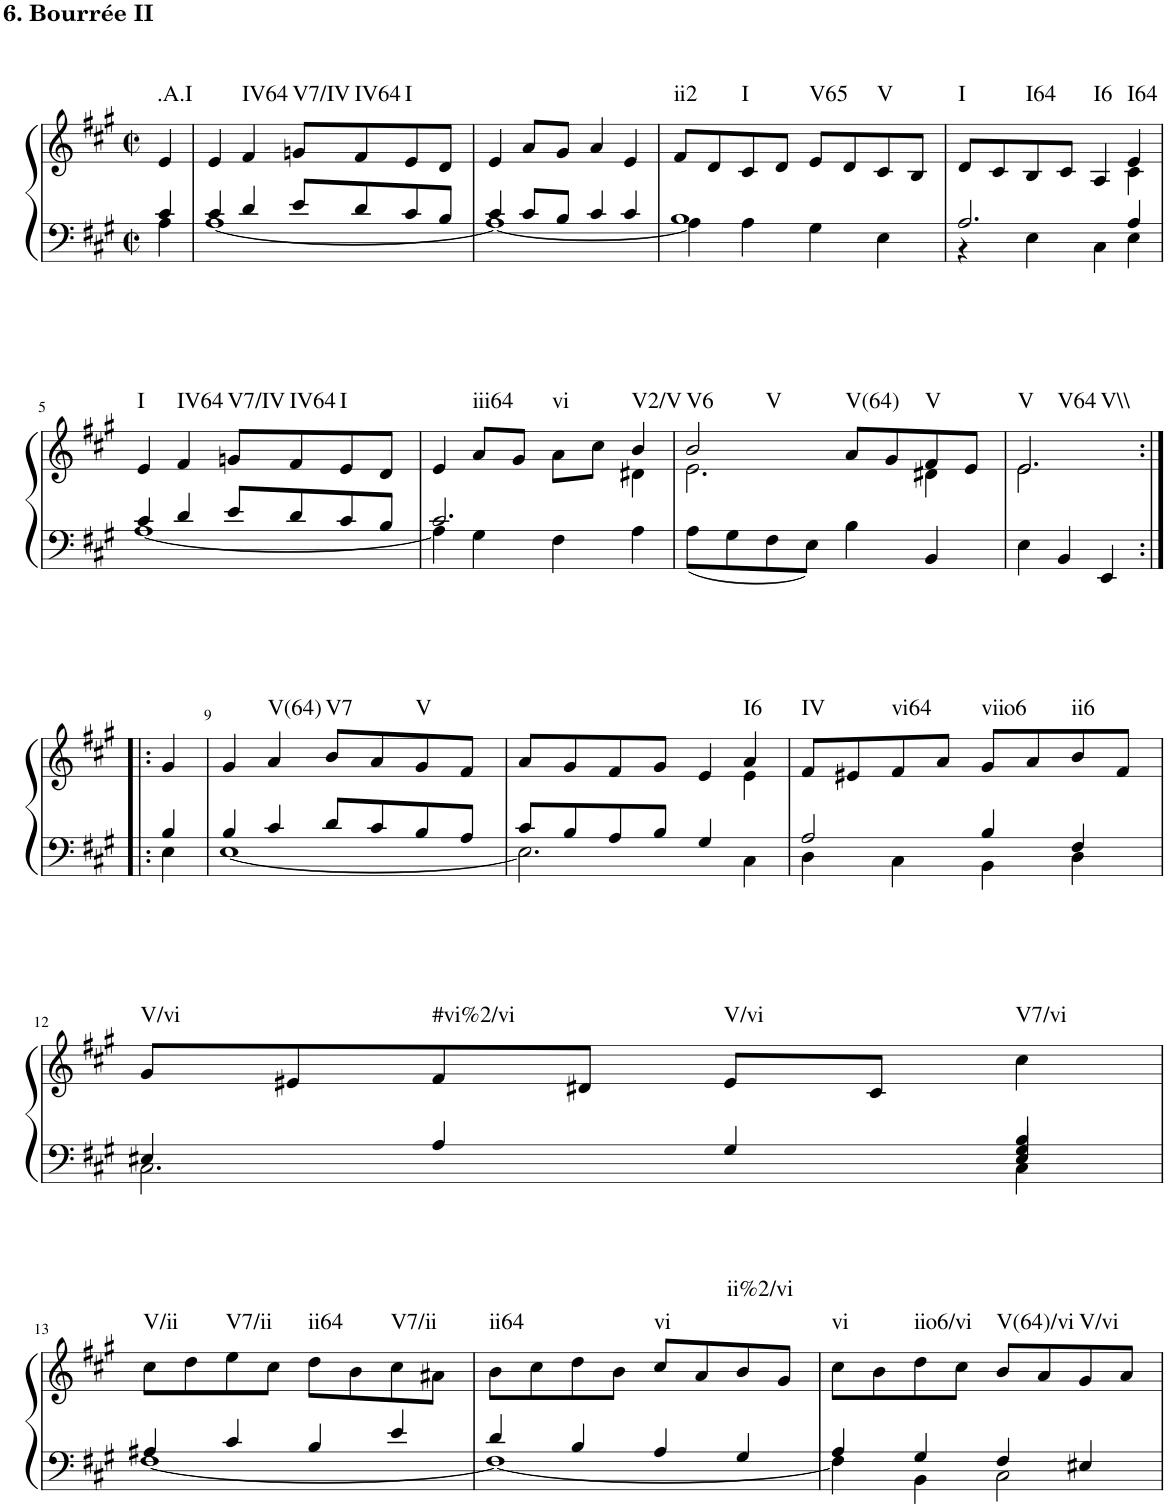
**kern	**kern	**harte
*part1	*part1	*part1
*staff2	*staff1	*
*I"Klavier linke Hand	*	*
*clefF4	*clefG2	*
*k[f#c#g#]	*k[f#c#g#]	*
*M2/2	*M2/2	*
*met(c|)	*met(c|)	*
=	=	=
*^	*	*
!	!	!LO:TX:a:B:t=6. Bourrée II	!LO:H:kt=.A.I
4c#/	4A\	4e/	N
=1	=1	=1	=1
4c#/	[1A	4e/	.
!	!	!	!LO:H:kt=IV64
4d/	.	4f#/	N
!	!	!	!LO:H:kt=V7/IV
8e/L	.	8gn/L	N
!	!	!	!LO:H:kt=IV64
8d/	.	8f#/	N
!	!	!	!LO:H:kt=I
8c#/	.	8e/	N
8B/J	.	8d/J	.
=2	=2	=2	=2
4c#/	1A_	4e/	.
8c#/L	.	8a/L	.
8B/J	.	8g#/J	.
4c#/	.	4a/	.
4c#/	.	4e/	.
=3	=3	=3	=3
!	!	!	!LO:H:kt=ii2
1B	4A\]	8f#/L	N
.	.	8d/	.
!	!	!	!LO:H:kt=I
.	4A\	8c#/	N
.	.	8d/J	.
!	!	!	!LO:H:kt=V65
.	4G#\	8e/L	N
.	.	8d/	.
!	!	!	!LO:H:kt=V
.	4E\	8c#/	N
.	.	8B/J	.
=4	=4	=4	=4
*	*	*^	*
!	!	!	!	!LO:H:kt=I
2.A/	4r	8d/L	2.ryy	N
.	.	8c#/	.	.
!	!	!	!	!LO:H:kt=I64
.	4E\	8B/	.	N
.	.	8c#/J	.	.
!	!	!	!	!LO:H:kt=I6
.	4C#\	4A/	.	N
!	!	!	!	!LO:H:kt=I64
4A/	4E\	4e/	4c#\	N
!!LO:LB:g=z
=5	=5	=5	=5	=5
!	!	!	!	!LO:H:kt=I
*	*	*v	*v	*
4c#/	[1A	4e/	N
!	!	!	!LO:H:kt=IV64
4d/	.	4f#/	N
!	!	!	!LO:H:kt=V7/IV
8e/L	.	8gn/L	N
!	!	!	!LO:H:kt=IV64
8d/	.	8f#/	N
!	!	!	!LO:H:kt=I
8c#/	.	8e/	N
8B/J	.	8d/J	.
=6	=6	=6	=6
*	*	*^	*
2.c#/	4A\]	4e/	2.ryy	.
!	!	!	!	!LO:H:kt=iii64
.	4G#\	8a/L	.	N
.	.	8g#/J	.	.
!	!	!	!	!LO:H:kt=vi
.	4F#\	8a\L	.	N
.	.	8cc#\J	.	.
!	!	!	!	!LO:H:kt=V2/V
4ryy	4A\	4b/	4d#X\	N
=7	=7	=7	=7	=7
!	!	!	!	!LO:H:n=1:kt=V6
!	!	!	!	!LO:H:n=2:kt=V
1ryy	8A\L	2b/	2.e\	N N
.	8G#\	.	.	.
.	8F#\	.	.	.
.	8E\J	.	.	.
!	!	!	!	!LO:H:kt=V(64)
.	4B\	8a/L	.	N
.	.	8g#/	.	.
!	!	!	!	!LO:H:kt=V
.	4BB/	8f#/	4d#X\	N
.	.	8e/J	.	.
=8	=8	=8	=8	=8
!	!	!	!	!LO:H:n=1:kt=V
!	!	!	!	!LO:H:n=2:kt=V64
!	!	!	!	!LO:H:n=3:kt=V\\
2.ryy	4E\	2.e/	2.e\	N N N
.	4BB/	.	.	.
.	4EE/	.	.	.
*	*	*v	*v	*
!!LO:LB:g=z
=8X1:|!|:	=8X1:|!|:	=8X1:|!|:	=8X1:|!|:
4B/	4E\	4g#/	.
=9	=9	=9	=9
4B/	[1E	4g#/	.
!	!	!	!LO:H:kt=V(64)
4c#/	.	4a/	N
!	!	!	!LO:H:kt=V7
8d/L	.	8b/L	N
8c#/	.	8a/	.
!	!	!	!LO:H:kt=V
8B/	.	8g#/	N
8A/J	.	8f#/J	.
=10	=10	=10	=10
*	*	*^	*
8c#/L	2.E\]	8a/L	2.ryy	.
8B/	.	8g#/	.	.
8A/	.	8f#/	.	.
8B/J	.	8g#/J	.	.
4G#/	.	4e/	.	.
!	!	!	!	!LO:H:kt=I6
4ryy	4C#\	4a/	4e\	N
=11	=11	=11	=11	=11
!	!	!	!	!LO:H:kt=IV
*	*	*v	*v	*
2A/	4D\	8f#/L	N
.	.	8e#X/	.
!	!	!	!LO:H:kt=vi64
.	4C#\	8f#/	N
.	.	8a/J	.
!	!	!	!LO:H:kt=viio6
4B/	4BB\	8g#/L	N
.	.	8a/	.
!	!	!	!LO:H:kt=ii6
4F#/	4D\	8b/	N
.	.	8f#/J	.
!!LO:LB:g=z
=12	=12	=12	=12
*^	*^	*	*
!	!	!	!	!	!LO:H:kt=V/vi
4E#X/	2.C#\	2.ryy	2.ryy	8g#/L	N
.	.	.	.	8e#X/	.
!	!	!	!	!	!LO:H:kt=#vi%2/vi
4A/	.	.	.	8f#/	N
.	.	.	.	8d#X/J	.
!	!	!	!	!	!LO:H:kt=V/vi
4G#/	.	.	.	8e#/L	N
.	.	.	.	8c#/J	.
!	!	!	!	!	!LO:H:kt=V7/vi
4B/	4C#\	4G#/	4E#/	4cc#\	N
!!LO:LB:g=z
=13	=13	=13	=13	=13	=13
!	!	!	!	!	!LO:H:kt=V/ii
*	*v	*v	*v	*	*
4A#X/	[1F#	8cc#\L	N
.	.	8dd\	.
!	!	!	!LO:H:kt=V7/ii
4c#/	.	8ee\	N
.	.	8cc#\J	.
!	!	!	!LO:H:kt=ii64
4B/	.	8dd\L	N
.	.	8b\	.
!	!	!	!LO:H:kt=V7/ii
4e/	.	8cc#\	N
.	.	8a#X\J	.
=14	=14	=14	=14
!	!	!	!LO:H:kt=ii64
4d/	1F#_	8b\L	N
.	.	8cc#\	.
4B/	.	8dd\	.
.	.	8b\J	.
!	!	!	!LO:H:kt=vi
4A/	.	8cc#/L	N
.	.	8a/	.
!	!	!	!LO:H:kt=ii%2/vi
4G#/	.	8b/	N
.	.	8g#/J	.
=15	=15	=15	=15
!	!	!	!LO:H:kt=vi
4A/	4F#\]	8cc#\L	N
.	.	8b\	.
!	!	!	!LO:H:kt=iio6/vi
4G#/	4BB\	8dd\	N
.	.	8cc#\J	.
!	!	!	!LO:H:kt=V(64)/vi
4F#/	2C#\	8b/L	N
.	.	8a/	.
!	!	!	!LO:H:kt=V/vi
4E#X/	.	8g#/	N
.	.	8a/J	.
*v	*v	*	*
=	=	=
*-	*-	*-
